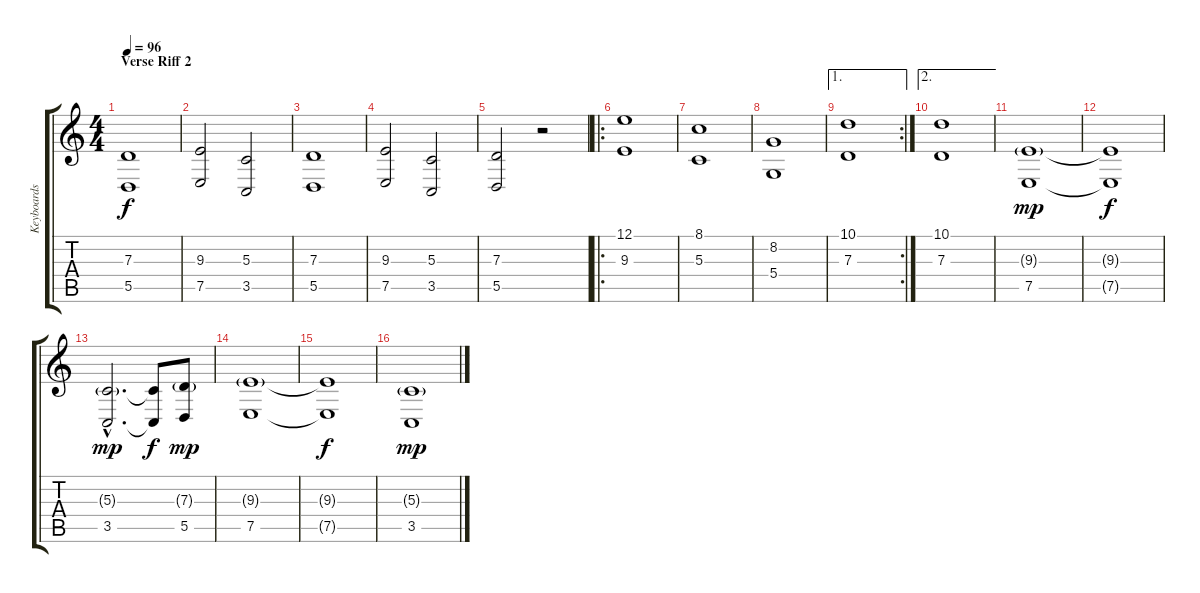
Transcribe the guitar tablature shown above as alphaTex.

\track ("Keyboards" "Keyboards") {instrument stringensemble1}
\staff {score tabs}
\tuning (E4 B3 G3 D3 A2 E2) {hide}
\ts (4 4)
\section ("" "Verse Riff 2")
\tempo 96
\clef g2
\ks c
(7.3 5.5).1{dy f} |
(9.3 7.5).2 (5.3 3.5).2 |
(7.3 5.5).1 |
(9.3 7.5).2 (5.3 3.5).2 |
(7.3 5.5).2 r.2 |
\ro
(12.1 9.3).1 |
(8.1 5.3).1 |
(8.2 5.4).1 |
\ae 1
\rc 2
(10.1 7.3).1 |
\ae 2
(10.1 7.3).1 |
(9.3{g} 7.5).1{dy mp} |
(9.3{t} 7.5{t}).1{dy f} |
(5.3{g hac} 3.5{hac}).2{d dy mp} (5.3{t} 3.5{t}).8{dy f} (7.3{g} 5.5).8{dy mp} |
(9.3{g} 7.5).1 |
(9.3{t} 7.5{t}).1{dy f} |
(5.3{g} 3.5).1{dy mp}
